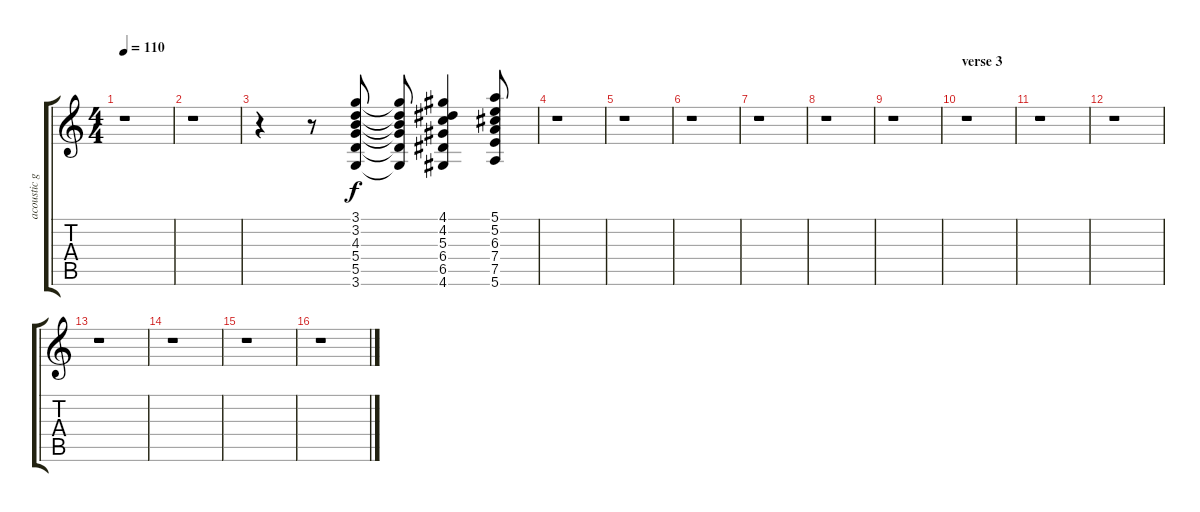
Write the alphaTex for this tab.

\track ("acoustic guitar" "acoustic g") {instrument acousticguitarnylon}
\staff {score tabs}
\tuning (E4 B3 G3 D3 A2 E2) {hide}
\ts (4 4)
\tempo 110
\clef g2
\ks c
r.1{dy f} |
r.1 |
r.4 r.8 (3.1 3.2 4.3 5.4 5.5 3.6).8 (3.1{t} 3.2{t} 4.3{t} 5.4{t} 5.5{t} 3.6{t}).8 (4.1 4.2 5.3 6.4 6.5 4.6).4 (5.1 5.2 6.3 7.4 7.5 5.6).8 |
r.1 |
r.1 |
r.1 |
r.1 |
r.1 |
r.1 |
\section ("" "verse 3")
r.1 |
r.1 |
r.1 |
r.1 |
r.1 |
r.1 |
r.1
